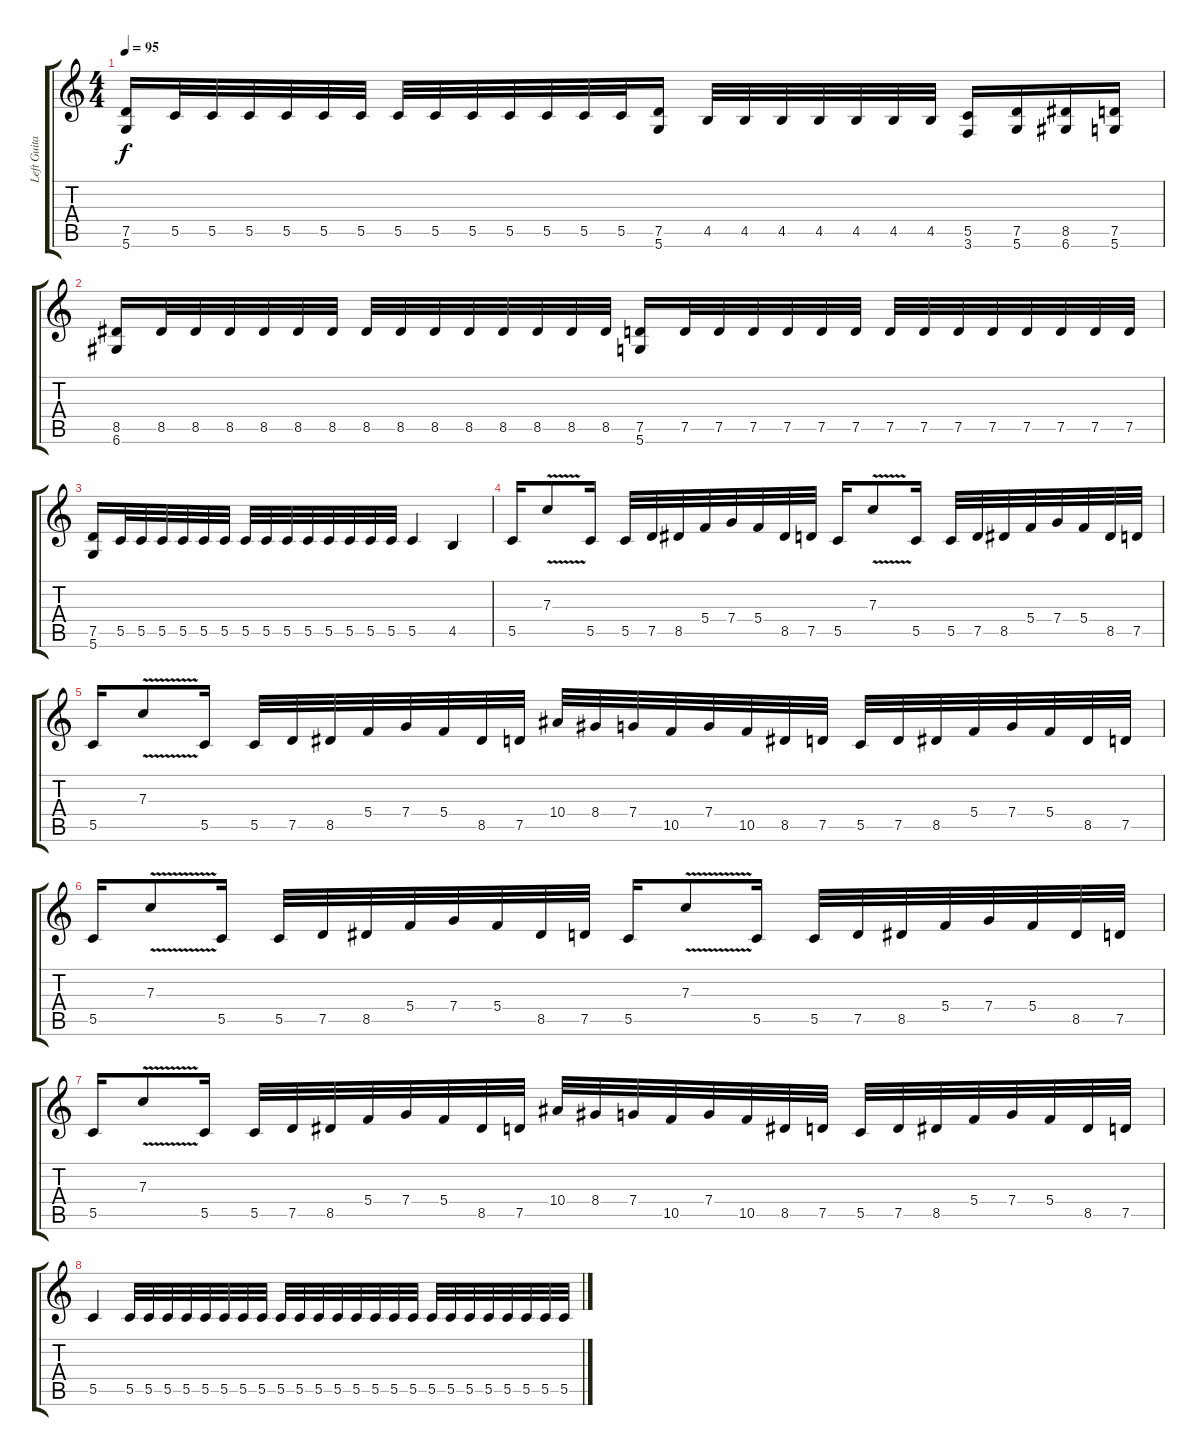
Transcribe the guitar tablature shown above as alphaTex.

\track ("Left Guitar" "Left Guita") {instrument distortionguitar}
\staff {score tabs}
\tuning (D4 A3 F3 C3 G2 D2) {hide}
\ts (4 4)
\tempo 95
\clef g2
\ks c
(7.5 5.6).16{dy f} 5.5.32 5.5.32 5.5.32 5.5.32 5.5.32 5.5.32 5.5.32 5.5.32 5.5.32 5.5.32 5.5.32 5.5.32 5.5.32 (7.5 5.6).16 4.5.32 4.5.32 4.5.32 4.5.32 4.5.32 4.5.32 4.5.32 (5.5 3.6).16 (7.5 5.6).16 (8.5 6.6).16 (7.5 5.6).16 |
(8.5 6.6).16 8.5.32 8.5.32 8.5.32 8.5.32 8.5.32 8.5.32 8.5.32 8.5.32 8.5.32 8.5.32 8.5.32 8.5.32 8.5.32 8.5.32 (7.5 5.6).16 7.5.32 7.5.32 7.5.32 7.5.32 7.5.32 7.5.32 7.5.32 7.5.32 7.5.32 7.5.32 7.5.32 7.5.32 7.5.32 7.5.32 |
(7.5 5.6).16 5.5.32 5.5.32 5.5.32 5.5.32 5.5.32 5.5.32 5.5.32 5.5.32 5.5.32 5.5.32 5.5.32 5.5.32 5.5.32 5.5.32 5.5.4 4.5.4 |
5.5.16 7.3{v}.8 5.5.16 5.5.32 7.5.32 8.5.32 5.4.32 7.4.32 5.4.32 8.5.32 7.5.32 5.5.16 7.3{v}.8 5.5.16 5.5.32 7.5.32 8.5.32 5.4.32 7.4.32 5.4.32 8.5.32 7.5.32 |
5.5.16 7.3{v}.8 5.5.16 5.5.32 7.5.32 8.5.32 5.4.32 7.4.32 5.4.32 8.5.32 7.5.32 10.4.32 8.4.32 7.4.32 10.5.32 7.4.32 10.5.32 8.5.32 7.5.32 5.5.32 7.5.32 8.5.32 5.4.32 7.4.32 5.4.32 8.5.32 7.5.32 |
5.5.16 7.3{v}.8 5.5.16 5.5.32 7.5.32 8.5.32 5.4.32 7.4.32 5.4.32 8.5.32 7.5.32 5.5.16 7.3{v}.8 5.5.16 5.5.32 7.5.32 8.5.32 5.4.32 7.4.32 5.4.32 8.5.32 7.5.32 |
5.5.16 7.3{v}.8 5.5.16 5.5.32 7.5.32 8.5.32 5.4.32 7.4.32 5.4.32 8.5.32 7.5.32 10.4.32 8.4.32 7.4.32 10.5.32 7.4.32 10.5.32 8.5.32 7.5.32 5.5.32 7.5.32 8.5.32 5.4.32 7.4.32 5.4.32 8.5.32 7.5.32 |
5.5.4 5.5.32 5.5.32 5.5.32 5.5.32 5.5.32 5.5.32 5.5.32 5.5.32 5.5.32 5.5.32 5.5.32 5.5.32 5.5.32 5.5.32 5.5.32 5.5.32 5.5.32 5.5.32 5.5.32 5.5.32 5.5.32 5.5.32 5.5.32 5.5.32
